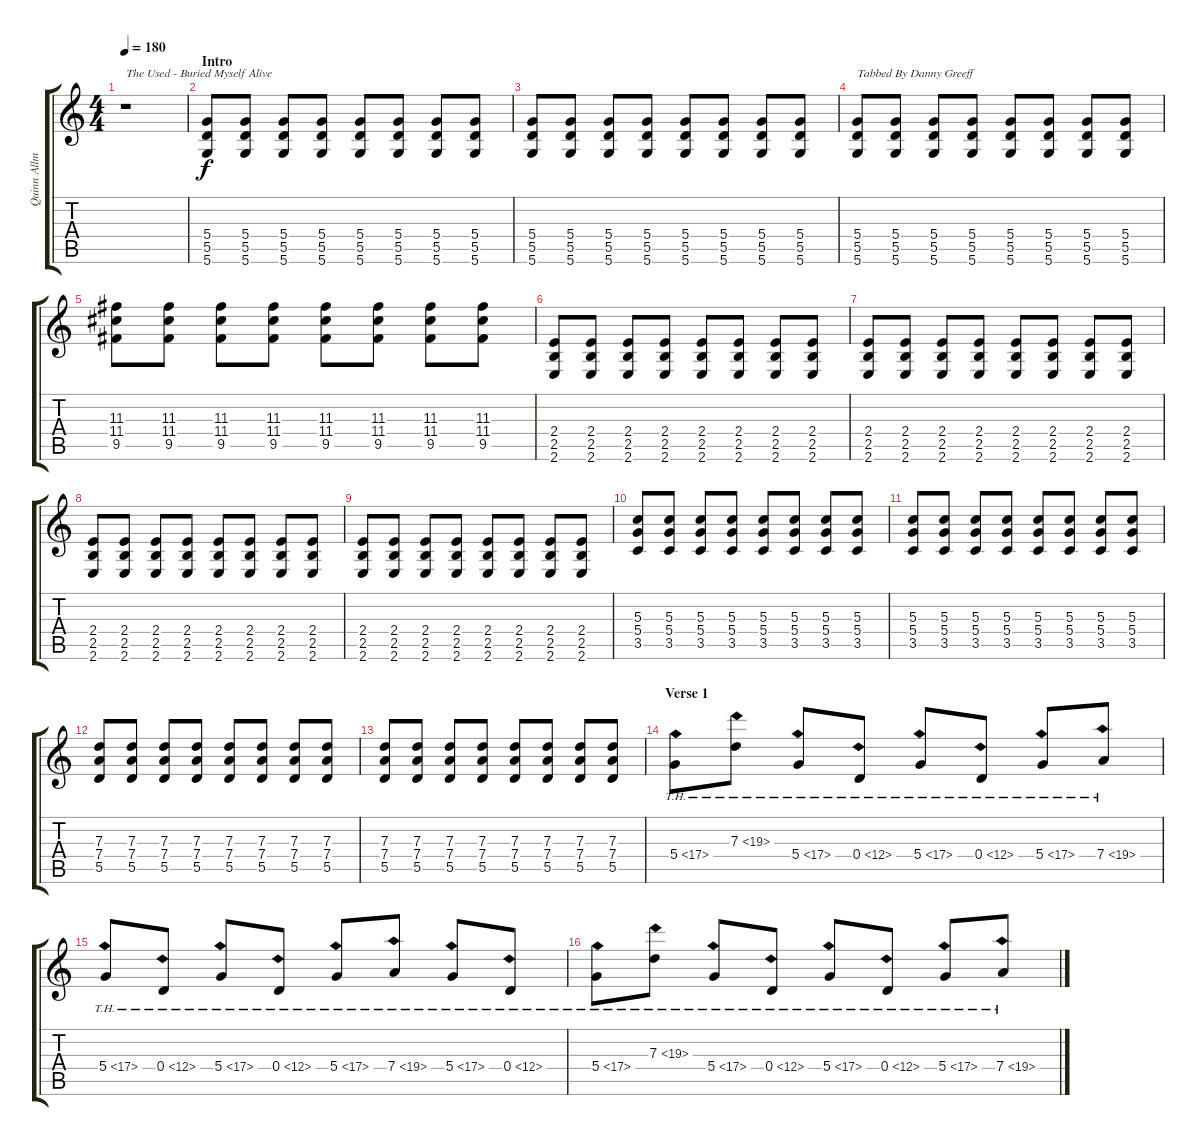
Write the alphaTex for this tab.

\track ("Quinn Allman I" "Quinn Allm") {instrument distortionguitar}
\staff {score tabs}
\tuning (E4 B3 G3 D3 A2 D2) {hide}
\ts (4 4)
\tempo 180
\clef g2
\ks c
r.1{txt "The Used - Buried Myself Alive" dy f instrument distortionguitar} |
\section ("" "Intro")
(5.4 5.5 5.6).8 (5.4 5.5 5.6).8 (5.4 5.5 5.6).8 (5.4 5.5 5.6).8 (5.4 5.5 5.6).8 (5.4 5.5 5.6).8 (5.4 5.5 5.6).8 (5.4 5.5 5.6).8 |
(5.4 5.5 5.6).8 (5.4 5.5 5.6).8 (5.4 5.5 5.6).8 (5.4 5.5 5.6).8 (5.4 5.5 5.6).8 (5.4 5.5 5.6).8 (5.4 5.5 5.6).8 (5.4 5.5 5.6).8 |
(5.4 5.5 5.6).8{txt "Tabbed By Danny Greeff"} (5.4 5.5 5.6).8 (5.4 5.5 5.6).8 (5.4 5.5 5.6).8 (5.4 5.5 5.6).8 (5.4 5.5 5.6).8 (5.4 5.5 5.6).8 (5.4 5.5 5.6).8 |
(11.3 11.4 9.5).8 (11.3 11.4 9.5).8 (11.3 11.4 9.5).8 (11.3 11.4 9.5).8 (11.3 11.4 9.5).8 (11.3 11.4 9.5).8 (11.3 11.4 9.5).8 (11.3 11.4 9.5).8 |
(2.4 2.5 2.6).8 (2.4 2.5 2.6).8 (2.4 2.5 2.6).8 (2.4 2.5 2.6).8 (2.4 2.5 2.6).8 (2.4 2.5 2.6).8 (2.4 2.5 2.6).8 (2.4 2.5 2.6).8 |
(2.4 2.5 2.6).8 (2.4 2.5 2.6).8 (2.4 2.5 2.6).8 (2.4 2.5 2.6).8 (2.4 2.5 2.6).8 (2.4 2.5 2.6).8 (2.4 2.5 2.6).8 (2.4 2.5 2.6).8 |
(2.4 2.5 2.6).8 (2.4 2.5 2.6).8 (2.4 2.5 2.6).8 (2.4 2.5 2.6).8 (2.4 2.5 2.6).8 (2.4 2.5 2.6).8 (2.4 2.5 2.6).8 (2.4 2.5 2.6).8 |
(2.4 2.5 2.6).8 (2.4 2.5 2.6).8 (2.4 2.5 2.6).8 (2.4 2.5 2.6).8 (2.4 2.5 2.6).8 (2.4 2.5 2.6).8 (2.4 2.5 2.6).8 (2.4 2.5 2.6).8 |
(5.3 5.4 3.5).8 (5.3 5.4 3.5).8 (5.3 5.4 3.5).8 (5.3 5.4 3.5).8 (5.3 5.4 3.5).8 (5.3 5.4 3.5).8 (5.3 5.4 3.5).8 (5.3 5.4 3.5).8 |
(5.3 5.4 3.5).8 (5.3 5.4 3.5).8 (5.3 5.4 3.5).8 (5.3 5.4 3.5).8 (5.3 5.4 3.5).8 (5.3 5.4 3.5).8 (5.3 5.4 3.5).8 (5.3 5.4 3.5).8 |
(7.3 7.4 5.5).8 (7.3 7.4 5.5).8 (7.3 7.4 5.5).8 (7.3 7.4 5.5).8 (7.3 7.4 5.5).8 (7.3 7.4 5.5).8 (7.3 7.4 5.5).8 (7.3 7.4 5.5).8 |
(7.3 7.4 5.5).8 (7.3 7.4 5.5).8 (7.3 7.4 5.5).8 (7.3 7.4 5.5).8 (7.3 7.4 5.5).8 (7.3 7.4 5.5).8 (7.3 7.4 5.5).8 (7.3 7.4 5.5).8 |
\section ("" "Verse 1")
5.4{th 12}.8 7.3{th 12}.8 5.4{th 12}.8 0.4{th 12}.8 5.4{th 12}.8 0.4{th 12}.8 5.4{th 12}.8 7.4{th 12}.8 |
5.4{th 12}.8 0.4{th 12}.8 5.4{th 12}.8 0.4{th 12}.8 5.4{th 12}.8 7.4{th 12}.8 5.4{th 12}.8 0.4{th 12}.8 |
5.4{th 12}.8 7.3{th 12}.8 5.4{th 12}.8 0.4{th 12}.8 5.4{th 12}.8 0.4{th 12}.8 5.4{th 12}.8 7.4{th 12}.8
